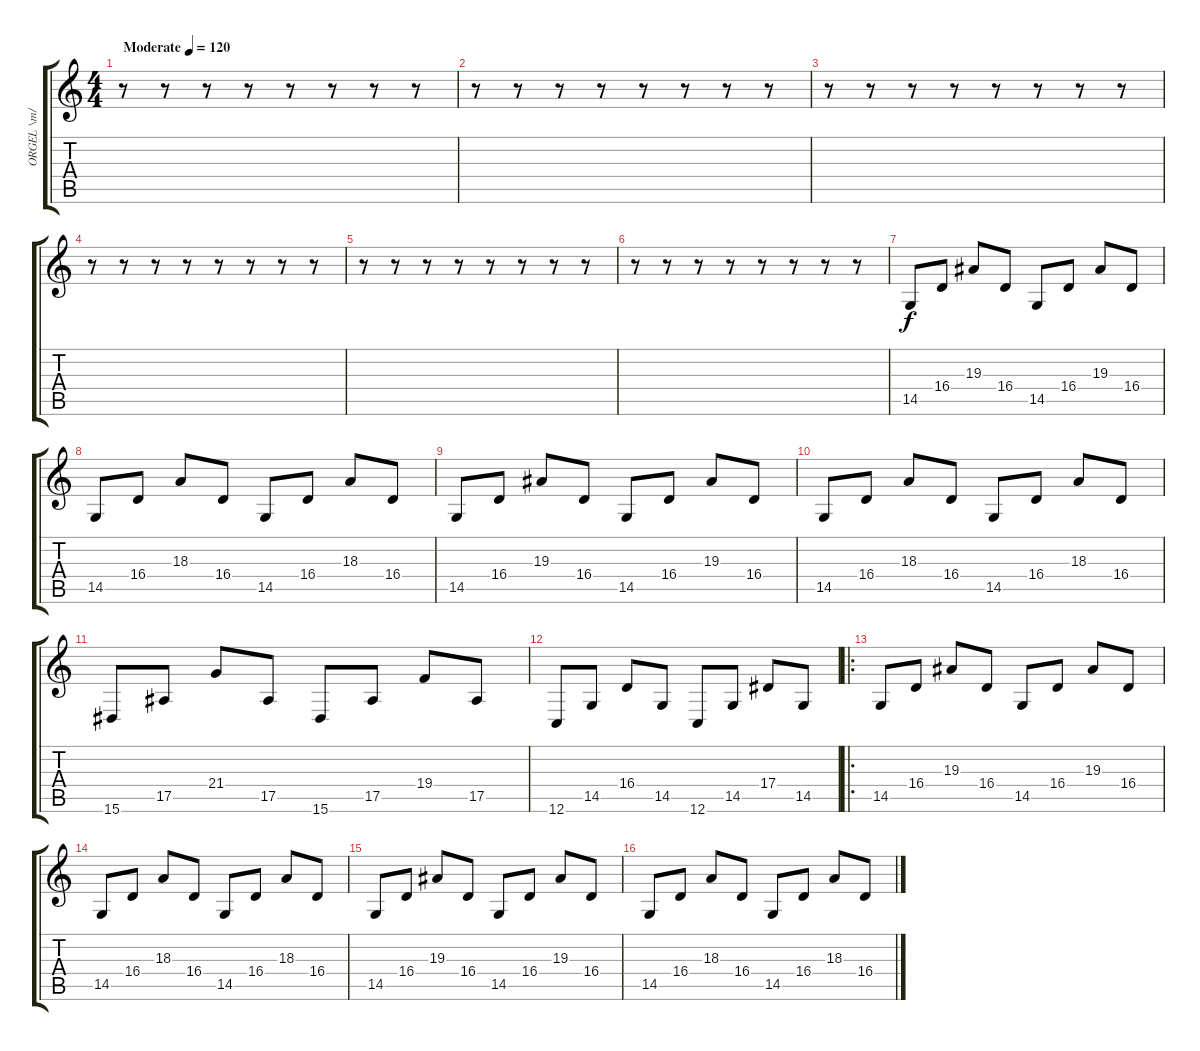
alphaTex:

\track ("ORGEL \\m/" "ORGEL \\m/") {instrument churchorgan}
\staff {score tabs}
\tuning (C4 G3 Eb3 Bb2 F2 C2) {hide}
\ts (4 4)
\tempo (120 "Moderate")
\clef g2
\ks c
r.8{dy f instrument churchorgan} r.8 r.8 r.8 r.8 r.8 r.8 r.8 |
r.8 r.8 r.8 r.8 r.8 r.8 r.8 r.8 |
r.8 r.8 r.8 r.8 r.8 r.8 r.8 r.8 |
r.8 r.8 r.8 r.8 r.8 r.8 r.8 r.8 |
r.8 r.8 r.8 r.8 r.8 r.8 r.8 r.8 |
r.8 r.8 r.8 r.8 r.8 r.8 r.8 r.8 |
14.5.8 16.4.8 19.3.8 16.4.8 14.5.8 16.4.8 19.3.8 16.4.8 |
14.5.8 16.4.8 18.3.8 16.4.8 14.5.8 16.4.8 18.3.8 16.4.8 |
14.5.8 16.4.8 19.3.8 16.4.8 14.5.8 16.4.8 19.3.8 16.4.8 |
14.5.8 16.4.8 18.3.8 16.4.8 14.5.8 16.4.8 18.3.8 16.4.8 |
15.6.8 17.5.8 21.4.8 17.5.8 15.6.8 17.5.8 19.4.8 17.5.8 |
12.6.8 14.5.8 16.4.8 14.5.8 12.6.8 14.5.8 17.4.8 14.5.8 |
\ro
14.5.8 16.4.8 19.3.8 16.4.8 14.5.8 16.4.8 19.3.8 16.4.8 |
14.5.8 16.4.8 18.3.8 16.4.8 14.5.8 16.4.8 18.3.8 16.4.8 |
14.5.8 16.4.8 19.3.8 16.4.8 14.5.8 16.4.8 19.3.8 16.4.8 |
14.5.8 16.4.8 18.3.8 16.4.8 14.5.8 16.4.8 18.3.8 16.4.8
